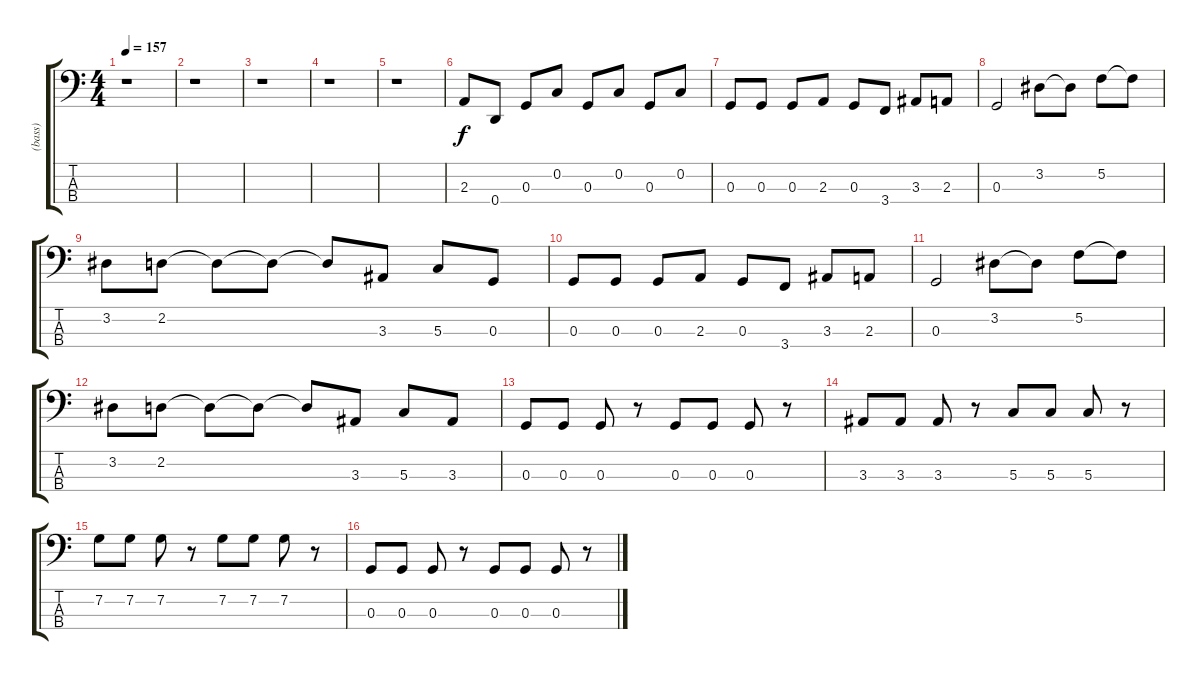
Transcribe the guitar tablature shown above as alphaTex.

\track ("(bass)" "(bass)") {instrument electricbassfinger}
\staff {score tabs}
\tuning (F2 C2 G1 D1) {hide}
\ts (4 4)
\tempo 157
\clef f4
\ks c
r.1{dy f} |
r.1 |
r.1 |
r.1 |
r.1 |
2.3.8 0.4.8 0.3.8 0.2.8 0.3.8 0.2.8 0.3.8 0.2.8 |
0.3.8 0.3.8 0.3.8 2.3.8 0.3.8 3.4.8 3.3.8 2.3.8 |
0.3.2 3.2.8 3.2{t}.8 5.2.8 5.2{t}.8 |
3.2.8 2.2.8 2.2{t}.8 2.2{t}.8 2.2{t}.8 3.3.8 5.3.8 0.3.8 |
0.3.8 0.3.8 0.3.8 2.3.8 0.3.8 3.4.8 3.3.8 2.3.8 |
0.3.2 3.2.8 3.2{t}.8 5.2.8 5.2{t}.8 |
3.2.8 2.2.8 2.2{t}.8 2.2{t}.8 2.2{t}.8 3.3.8 5.3.8 3.3.8 |
0.3.8 0.3.8 0.3.8 r.8 0.3.8 0.3.8 0.3.8 r.8 |
3.3.8 3.3.8 3.3.8 r.8 5.3.8 5.3.8 5.3.8 r.8 |
7.2.8 7.2.8 7.2.8 r.8 7.2.8 7.2.8 7.2.8 r.8 |
0.3.8 0.3.8 0.3.8 r.8 0.3.8 0.3.8 0.3.8 r.8
